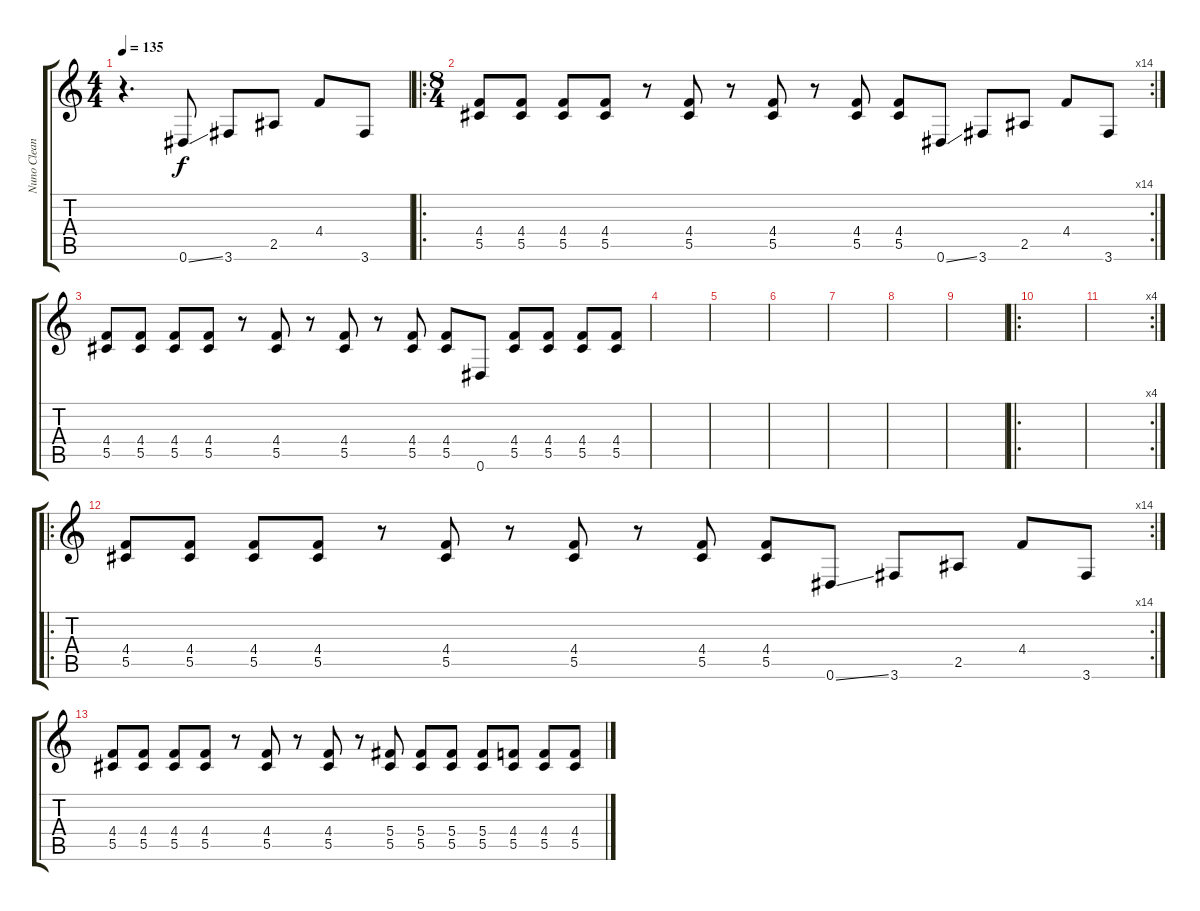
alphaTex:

\track ("Nuno Clean " "Nuno Clean") {instrument electricguitarclean}
\staff {score tabs}
\tuning (Eb4 Bb3 Gb3 Db3 Ab2 Eb2) {hide}
\ts (4 4)
\tempo 135
\clef g2
\ks c
r.4{d dy f instrument electricguitarclean} 0.6{ss}.8 3.6.8 2.5.8 4.4.8 3.6.8 |
\ro
\rc 14
\ts (8 4)
(4.4 5.5).8 (4.4 5.5).8 (4.4 5.5).8 (4.4 5.5).8 r.8 (4.4 5.5).8 r.8 (4.4 5.5).8 r.8 (4.4 5.5).8 (4.4 5.5).8 0.6{ss}.8 3.6.8 2.5.8 4.4.8 3.6.8 |
(4.4 5.5).8 (4.4 5.5).8 (4.4 5.5).8 (4.4 5.5).8 r.8 (4.4 5.5).8 r.8 (4.4 5.5).8 r.8 (4.4 5.5).8 (4.4 5.5).8 0.6.8 (4.4 5.5).8 (4.4 5.5).8 (4.4 5.5).8 (4.4 5.5).8 |
|
|
|
|
|
|
\ro
|
\rc 4
|
\ro
\rc 14
(4.4 5.5).8 (4.4 5.5).8 (4.4 5.5).8 (4.4 5.5).8 r.8 (4.4 5.5).8 r.8 (4.4 5.5).8 r.8 (4.4 5.5).8 (4.4 5.5).8 0.6{ss}.8 3.6.8 2.5.8 4.4.8 3.6.8 |
(4.4 5.5).8 (4.4 5.5).8 (4.4 5.5).8 (4.4 5.5).8 r.8 (4.4 5.5).8 r.8 (4.4 5.5).8 r.8 (5.4 5.5).8 (5.4 5.5).8 (5.4 5.5).8 (5.4 5.5).8 (4.4 5.5).8 (4.4 5.5).8 (4.4 5.5).8
